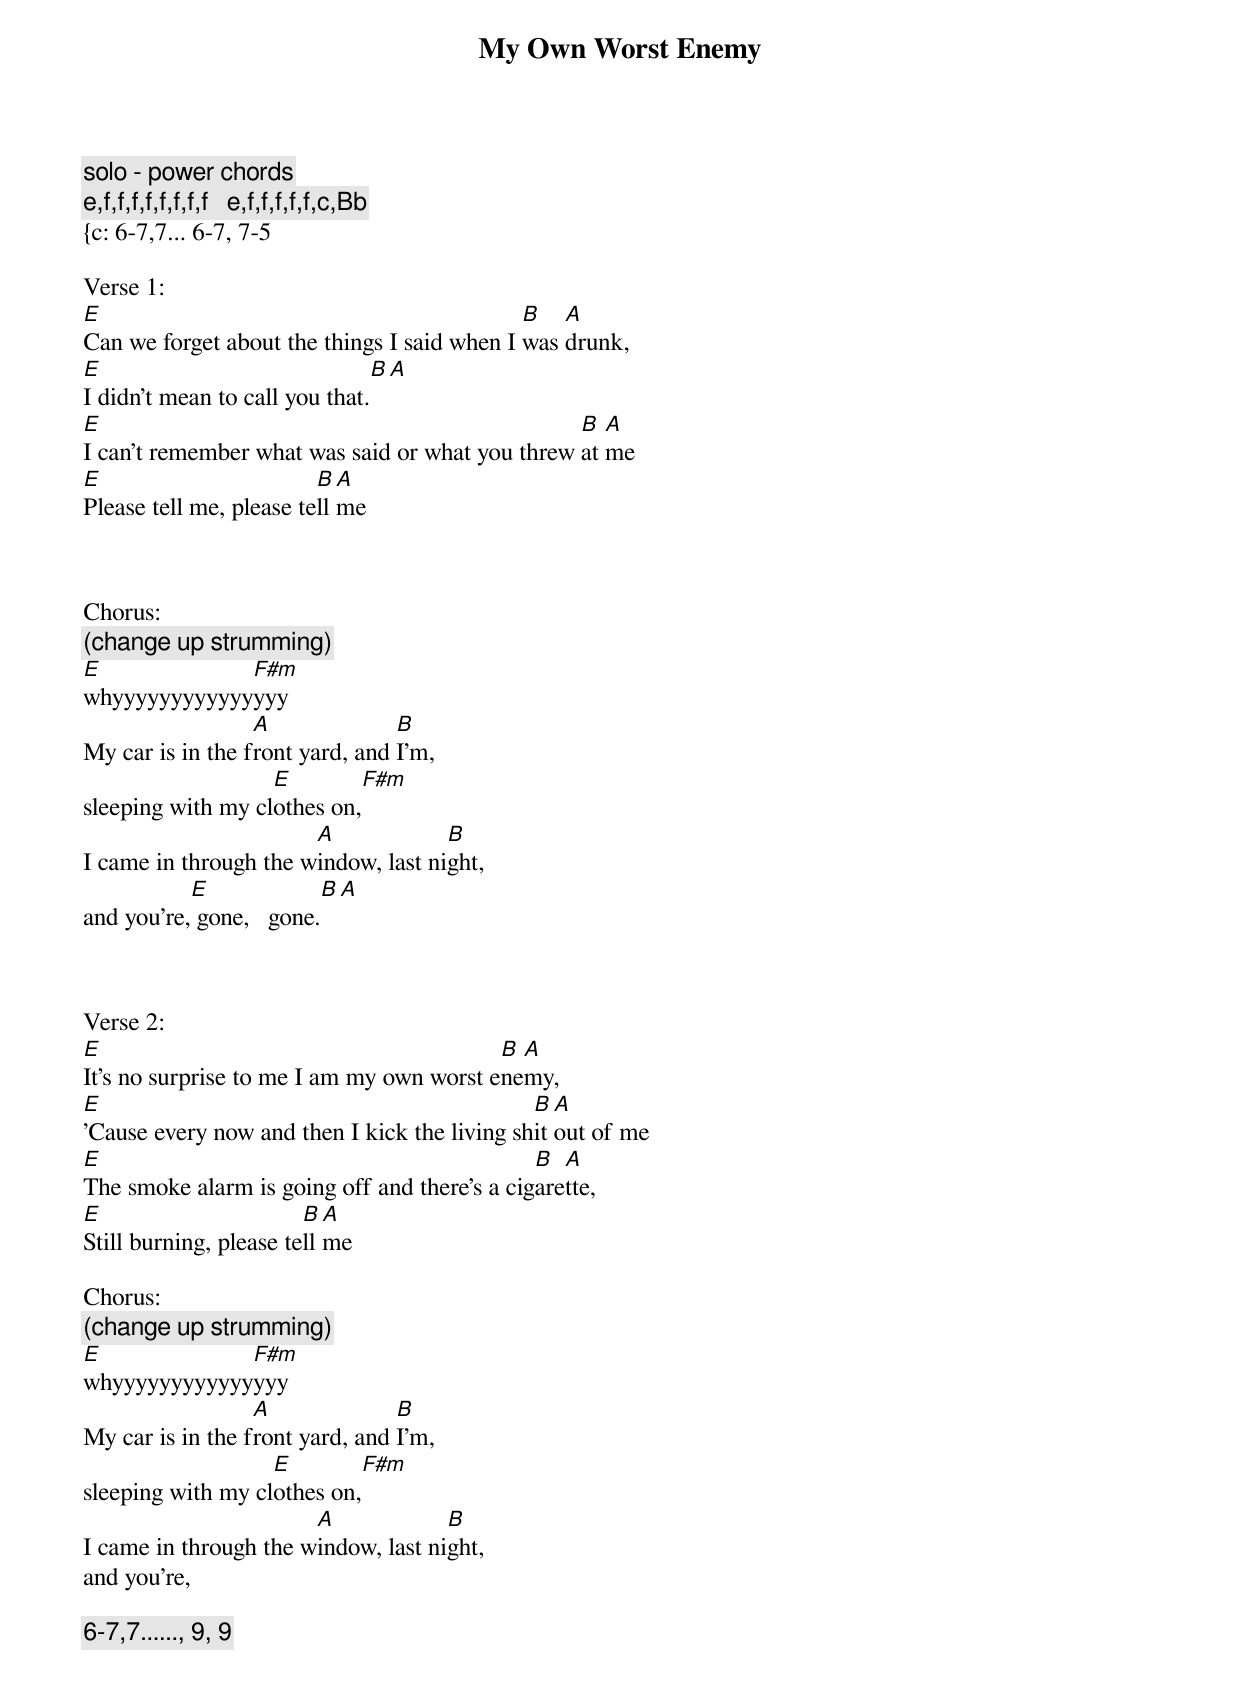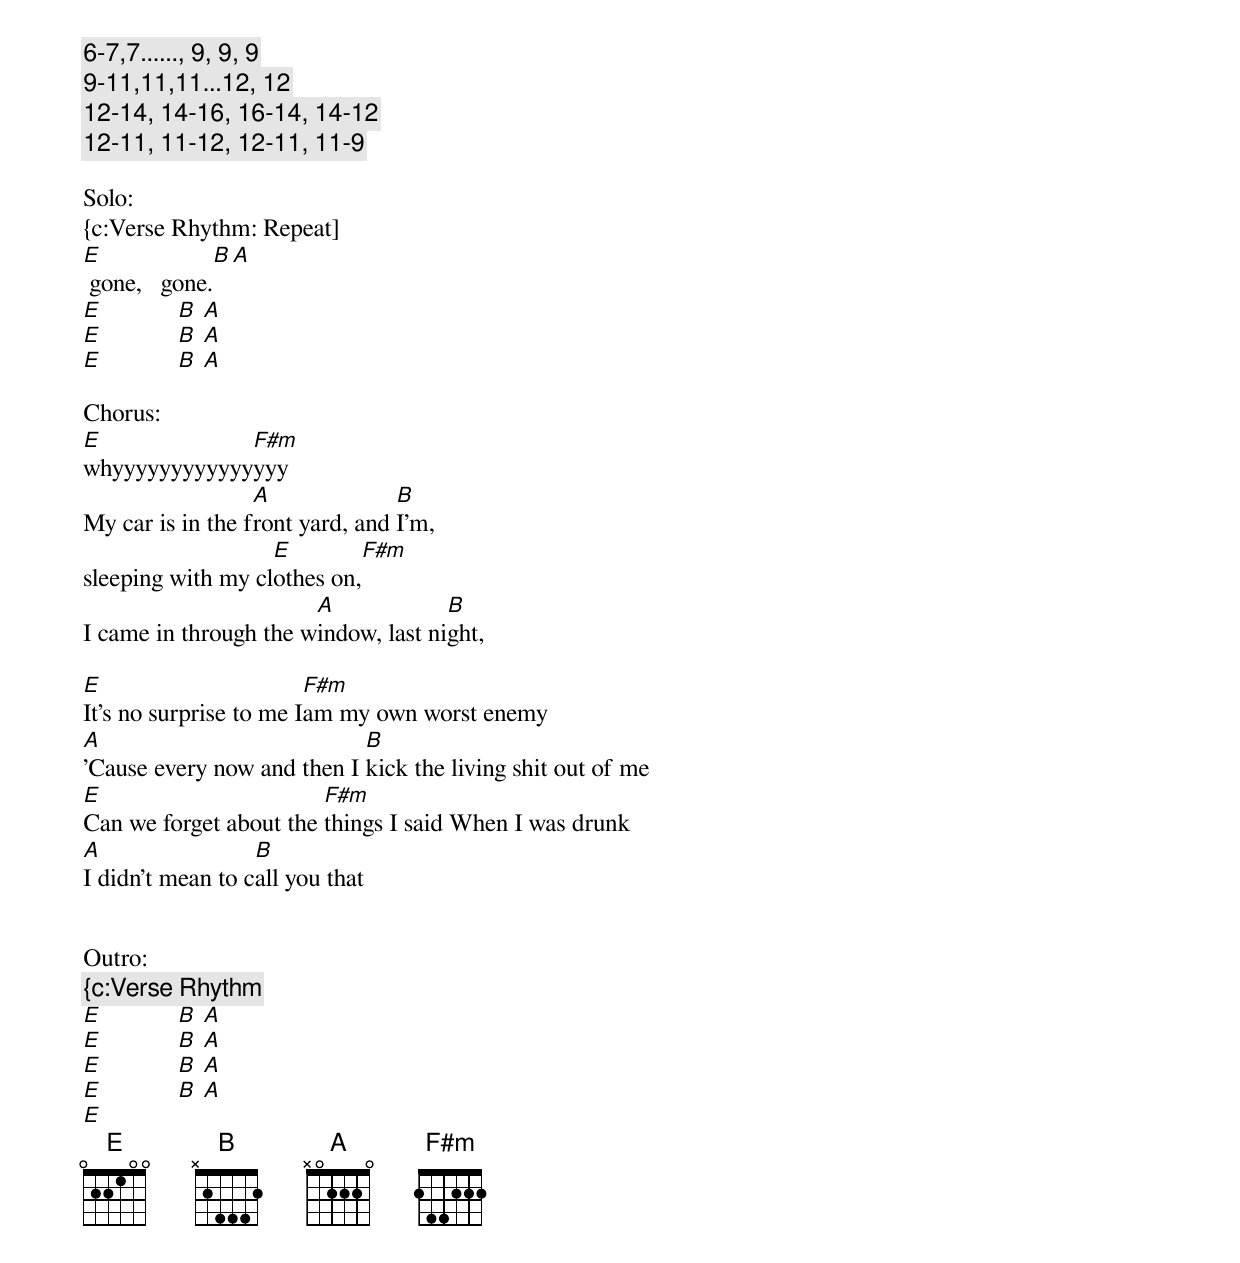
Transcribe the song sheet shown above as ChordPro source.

{title:My Own Worst Enemy}
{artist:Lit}
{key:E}
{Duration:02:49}
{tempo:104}
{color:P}

{c: solo - power chords}
{c: e,f,f,f,f,f,f,f,f   e,f,f,f,f,f,c,Bb}
{c: 6-7,7... 6-7, 7-5

Verse 1:
[E]Can we forget about the things I said when I [B]was [A]drunk,
[E]I didn't mean to call you that.[B][A]
[E]I can't remember what was said or what you threw [B]at [A]me
[E]Please tell me, please te[B]ll[A]me



Chorus:
{c:(change up strumming)}
[E]whyyyyyyyyyyyy[F#m]yyy
My car is in the f[A]ront yard, and [B]I'm,
sleeping with my cl[E]othes on,[F#m]
I came in through the w[A]indow, last ni[B]ght,
and you're,[E] gone,   gone.[B][A]



Verse 2:
[E]It's no surprise to me I am my own worst e[B]ne[A]my,
[E]'Cause every now and then I kick the living sh[B]it [A]out of me
[E]The smoke alarm is going off and there's a cig[B]are[A]tte,
[E]Still burning, please te[B]ll [A]me

Chorus:
{c:(change up strumming)}
[E]whyyyyyyyyyyyy[F#m]yyy
My car is in the f[A]ront yard, and [B]I'm,
sleeping with my cl[E]othes on,[F#m]
I came in through the w[A]indow, last ni[B]ght,
and you're,

{c: 6-7,7......, 9, 9}
{c: 6-7,7......, 9, 9, 9}
{c: 9-11,11,11...12, 12}
{c: 12-14, 14-16, 16-14, 14-12}
{c: 12-11, 11-12, 12-11, 11-9}

Solo:
{c:Verse Rhythm: Repeat]
[E] gone,   gone.[B][A]
[E              B  A]
[E              B  A]
[E              B  A]

Chorus:
[E]whyyyyyyyyyyyy[F#m]yyy
My car is in the f[A]ront yard, and [B]I'm,
sleeping with my cl[E]othes on,[F#m]
I came in through the w[A]indow, last ni[B]ght,

[E]It's no surprise to me I[F#m]am my own worst enemy
[A]'Cause every now and then I [B]kick the living shit out of me
[E]Can we forget about the [F#m]things I said When I was drunk
[A]I didn't mean to c[B]all you that


Outro:
{c:{c:Verse Rhythm}
[E              B  A]
[E              B  A]
[E              B  A]
[E              B  A]
[E]
